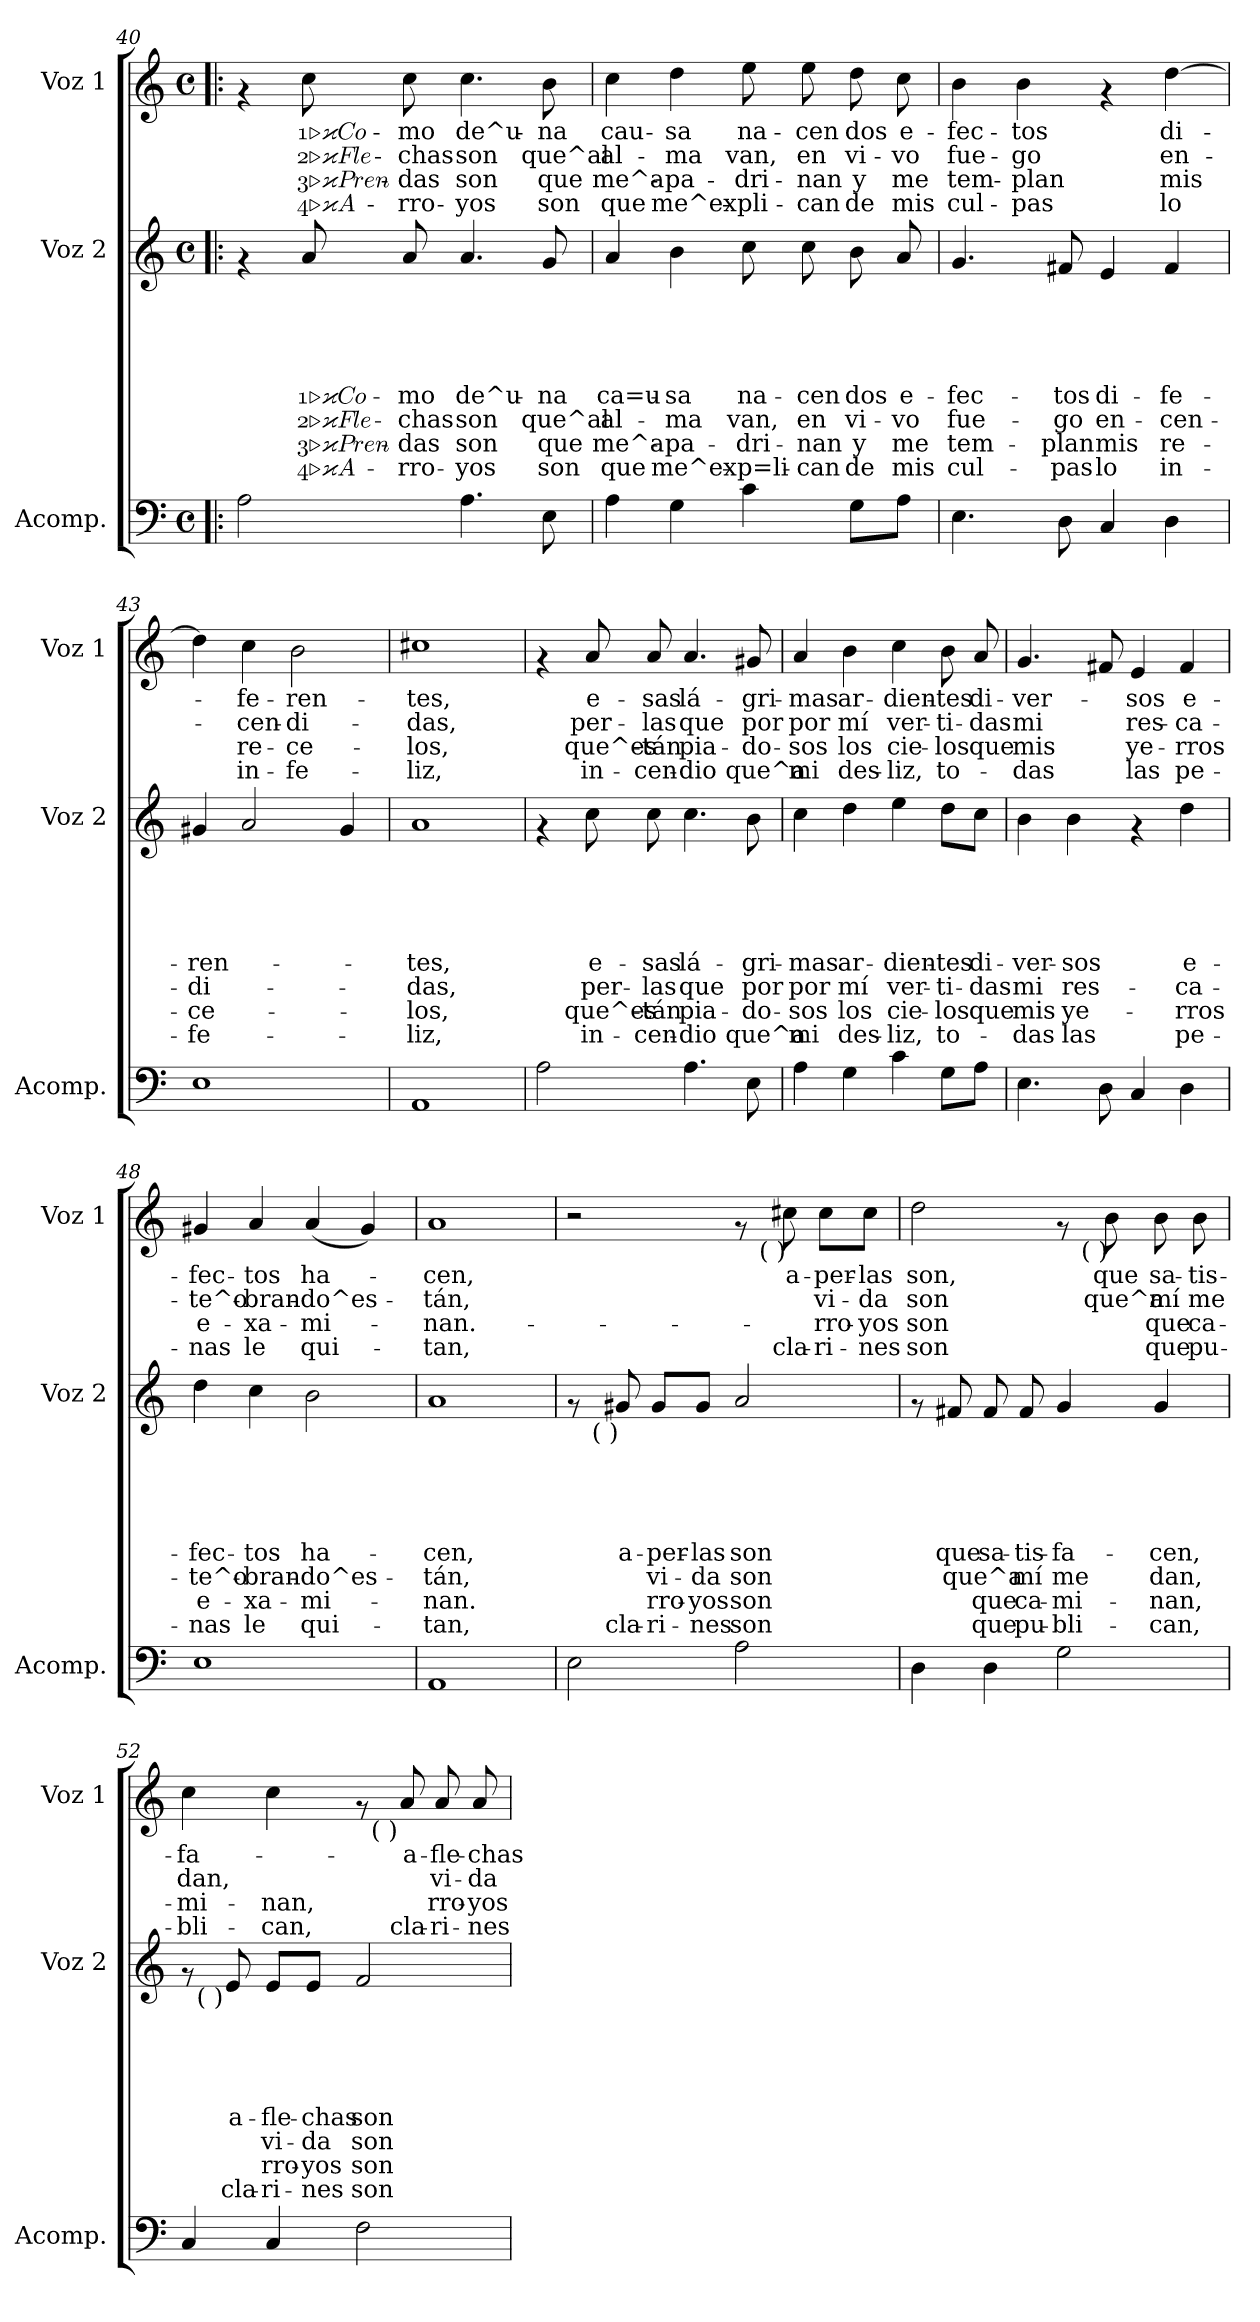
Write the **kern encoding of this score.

**kern	**kern	**text	**text	**text	**text	**text	**text	**text	**text	**kern	**text	**text	**text	**text
*part3	*part2	*part2	*part2	*part2	*part2	*part2	*part2	*part2	*part2	*part1	*part1	*part1	*part1	*part1
*staff3	*staff2	*staff2	*staff2	*staff2	*staff2	*staff2	*staff2	*staff2	*staff2	*staff1	*staff1	*staff1	*staff1	*staff1
*I"Acomp.	*I"Voz 2	*	*	*	*	*	*	*	*	*I"Voz 1	*	*	*	*
*I'Acomp.	*I'Voz 2	*	*	*	*	*	*	*	*	*I'Voz 1	*	*	*	*
!!LO:PB:g=z
*clefF4	*clefG2	*	*	*	*	*	*	*	*	*clefG2	*	*	*	*
*k[]	*k[]	*	*	*	*	*	*	*	*	*k[]	*	*	*	*
*C:	*C:	*	*	*	*	*	*	*	*	*C:	*	*	*	*
*M4/4	*M4/4	*	*	*	*	*	*	*	*	*M4/4	*	*	*	*
*met(c)	*met(c)	*	*	*	*	*	*	*	*	*met(c)	*	*	*	*
=40!|:	=40!|:	=40!|:	=40!|:	=40!|:	=40!|:	=40!|:	=40!|:	=40!|:	=40!|:	=40!|:	=40!|:	=40!|:	=40!|:	=40!|:
2A\	4rf	.	.	.	.	.	.	.	.	4rf	.	.	.	.
!	!	!	!	!	!	!LO:LY:b	!LO:LY:b	!LO:LY:b	!LO:LY:b	!	!LO:LY:b	!LO:LY:b	!LO:LY:b	!LO:LY:b
.	8a/	.	.	.	.	1.Co-	2.Fle-	3.Pren-	4.A-	8cc\	1.Co-	2.Fle-	3.Pren-	4.A-
!	!	!	!	!	!	!LO:LY:b	!LO:LY:b	!LO:LY:b	!LO:LY:b	!	!LO:LY:b	!LO:LY:b	!LO:LY:b	!LO:LY:b
.	8a/	.	.	.	.	-mo	-chas	-das	-rro-	8cc\	-mo	-chas	-das	-rro-
!	!	!	!	!	!	!LO:LY:b	!LO:LY:b	!LO:LY:b	!LO:LY:b	!	!LO:LY:b	!LO:LY:b	!LO:LY:b	!LO:LY:b
4.A\	4.a/	.	.	.	.	de^u-	son	son	-yos	4.cc\	de^u-	son	son	-yos
!	!	!	!	!	!	!LO:LY:b	!LO:LY:b	!LO:LY:b	!LO:LY:b	!	!LO:LY:b	!LO:LY:b	!LO:LY:b	!LO:LY:b
8E\	8g/	.	.	.	.	-na	que^al	que	son	8b\	-na	que^al	que	son
=41	=41	=41	=41	=41	=41	=41	=41	=41	=41	=41	=41	=41	=41	=41
!	!	!	!	!	!	!LO:LY:b	!LO:LY:b	!LO:LY:b	!LO:LY:b	!	!LO:LY:b	!LO:LY:b	!LO:LY:b	!LO:LY:b
4A\	4a/	.	.	.	.	ca=u-	al-	me^a-	que	4cc\	cau-	al-	me^a-	que
!	!	!	!	!	!	!LO:LY:b	!LO:LY:b	!LO:LY:b	!LO:LY:b	!	!LO:LY:b	!LO:LY:b	!LO:LY:b	!LO:LY:b
4G\	4b\	.	.	.	.	-sa	-ma	-pa-	me^ex-	4dd\	-sa	-ma	-pa-	me^ex-
!	!	!	!	!	!	!LO:LY:b	!LO:LY:b	!LO:LY:b	!LO:LY:b	!	!LO:LY:b	!LO:LY:b	!LO:LY:b	!LO:LY:b
4c\	8cc\	.	.	.	.	na-	van,	-dri-	-p=li-	8ee\	na-	van,	-dri-	-pli-
!	!	!	!	!	!	!LO:LY:b	!LO:LY:b	!LO:LY:b	!LO:LY:b	!	!LO:LY:b	!LO:LY:b	!LO:LY:b	!LO:LY:b
.	8cc\	.	.	.	.	-cen	en	-nan	-can	8ee\	-cen	en	-nan	-can
!	!	!	!	!	!	!LO:LY:b	!LO:LY:b	!LO:LY:b	!LO:LY:b	!	!LO:LY:b	!LO:LY:b	!LO:LY:b	!LO:LY:b
8G\L	8b\	.	.	.	.	dos	vi-	y	de	8dd\	dos	vi-	y	de
!	!	!	!	!	!	!LO:LY:b	!LO:LY:b	!LO:LY:b	!LO:LY:b	!	!LO:LY:b	!LO:LY:b	!LO:LY:b	!LO:LY:b
8A\J	8a/	.	.	.	.	e-	-vo	me	mis	8cc\	e-	-vo	me	mis
=42	=42	=42	=42	=42	=42	=42	=42	=42	=42	=42	=42	=42	=42	=42
!	!	!	!	!	!	!LO:LY:b	!LO:LY:b	!LO:LY:b	!LO:LY:b	!	!LO:LY:b	!LO:LY:b	!LO:LY:b	!LO:LY:b
4.E\	4.g/	.	.	.	.	-fec-	fue-	tem-	cul-	4b\	-fec-	fue-	tem-	cul-
!	!	!	!	!	!	!	!	!	!	!	!LO:LY:b	!LO:LY:b	!LO:LY:b	!LO:LY:b
.	.	.	.	.	.	.	.	.	.	4b\	-tos	-go	-plan	-pas
!	!	!	!	!	!	!LO:LY:b	!LO:LY:b	!LO:LY:b	!LO:LY:b	!	!	!	!	!
8D\	8f#X/	.	.	.	.	-tos	-go	-plan	-pas	.	.	.	.	.
!	!	!	!	!	!	!LO:LY:b	!LO:LY:b	!LO:LY:b	!LO:LY:b	!	!	!	!	!
4C/	4e/	.	.	.	.	di-	en-	mis	lo	4rf	.	.	.	.
!	!	!	!	!	!	!LO:LY:b	!LO:LY:b	!LO:LY:b	!LO:LY:b	!	!LO:LY:b	!LO:LY:b	!LO:LY:b	!LO:LY:b
4D\	4f#/	.	.	.	.	-fe-	-cen-	re-	in-	[<4dd\	di-	en-	mis	lo
!!LO:LB:g=z
=43	=43	=43	=43	=43	=43	=43	=43	=43	=43	=43	=43	=43	=43	=43
!	!	!	!	!	!	!LO:LY:b	!LO:LY:b	!LO:LY:b	!LO:LY:b	!	!	!	!	!
1E	4g#X/	.	.	.	.	-ren-	-di-	-ce-	-fe-	4dd\]	.	.	.	.
!	!	!	!	!	!	!	!	!	!	!	!LO:LY:b	!LO:LY:b	!LO:LY:b	!LO:LY:b
.	2a/	.	.	.	.	.	.	.	.	4cc\	-fe-	-cen-	re-	in-
!	!	!	!	!	!	!	!	!	!	!	!LO:LY:b	!LO:LY:b	!LO:LY:b	!LO:LY:b
.	.	.	.	.	.	.	.	.	.	2b\	-ren-	-di-	-ce-	-fe-
.	4g#/	.	.	.	.	.	.	.	.	.	.	.	.	.
=44	=44	=44	=44	=44	=44	=44	=44	=44	=44	=44	=44	=44	=44	=44
!	!	!	!	!	!	!LO:LY:b	!LO:LY:b	!LO:LY:b	!LO:LY:b	!	!LO:LY:b	!LO:LY:b	!LO:LY:b	!LO:LY:b
1AA	1a	.	.	.	.	-tes,	-das,	-los,	-liz,	1cc#X	-tes,	-das,	-los,	-liz,
=45	=45	=45	=45	=45	=45	=45	=45	=45	=45	=45	=45	=45	=45	=45
2A\	4rf	.	.	.	.	.	.	.	.	4rf	.	.	.	.
!	!	!	!	!	!	!LO:LY:b	!LO:LY:b	!LO:LY:b	!LO:LY:b	!	!LO:LY:b	!LO:LY:b	!LO:LY:b	!LO:LY:b
.	8cc\	.	.	.	.	e-	per-	que^es-	in-	8a/	e-	per-	que^es-	in-
!	!	!	!	!	!	!LO:LY:b	!LO:LY:b	!LO:LY:b	!LO:LY:b	!	!LO:LY:b	!LO:LY:b	!LO:LY:b	!LO:LY:b
.	8cc\	.	.	.	.	-sas	-las	-tán	-cen-	8a/	-sas	-las	-tán	-cen-
!	!	!	!	!	!	!LO:LY:b	!LO:LY:b	!LO:LY:b	!LO:LY:b	!	!LO:LY:b	!LO:LY:b	!LO:LY:b	!LO:LY:b
4.A\	4.cc\	.	.	.	.	lá-	que	pia-	-dio	4.a/	lá-	que	pia-	-dio
!	!	!	!	!	!	!LO:LY:b	!LO:LY:b	!LO:LY:b	!LO:LY:b	!	!LO:LY:b	!LO:LY:b	!LO:LY:b	!LO:LY:b
8E\	8b\	.	.	.	.	-gri-	por	-do-	que^a	8g#X/	-gri-	por	-do-	que^a
=46	=46	=46	=46	=46	=46	=46	=46	=46	=46	=46	=46	=46	=46	=46
!	!	!	!	!	!	!LO:LY:b	!LO:LY:b	!LO:LY:b	!LO:LY:b	!	!LO:LY:b	!LO:LY:b	!LO:LY:b	!LO:LY:b
4A\	4cc\	.	.	.	.	-mas	por	-sos	mi	4a/	-mas	por	-sos	mi
!	!	!	!	!	!	!LO:LY:b	!LO:LY:b	!LO:LY:b	!LO:LY:b	!	!LO:LY:b	!LO:LY:b	!LO:LY:b	!LO:LY:b
4G\	4dd\	.	.	.	.	ar-	mí	los	des-	4b\	ar-	mí	los	des-
!	!	!	!	!	!	!LO:LY:b	!LO:LY:b	!LO:LY:b	!LO:LY:b	!	!LO:LY:b	!LO:LY:b	!LO:LY:b	!LO:LY:b
4c\	4ee\	.	.	.	.	-dien-	ver-	cie-	-liz,	4cc\	-dien-	ver-	cie-	-liz,
!	!	!	!	!	!	!LO:LY:b	!LO:LY:b	!LO:LY:b	!LO:LY:b	!	!LO:LY:b	!LO:LY:b	!LO:LY:b	!LO:LY:b
8G\L	8dd\L	.	.	.	.	-tes	-ti-	-los	to-	8b\	-tes	-ti-	-los	to-
!	!	!	!	!	!	!LO:LY:b	!LO:LY:b	!LO:LY:b	!	!	!LO:LY:b	!LO:LY:b	!LO:LY:b	!
8A\J	8cc\J	.	.	.	.	di-	-das	que	.	8a/	di-	-das	que	.
!!LO:LB:g=z
=47	=47	=47	=47	=47	=47	=47	=47	=47	=47	=47	=47	=47	=47	=47
!	!	!	!	!	!	!LO:LY:b	!LO:LY:b	!LO:LY:b	!LO:LY:b	!	!LO:LY:b	!LO:LY:b	!LO:LY:b	!LO:LY:b
4.E\	4b\	.	.	.	.	-ver-	mi	mis	-das	4.g/	-ver-	mi	mis	-das
!	!	!	!	!	!	!LO:LY:b	!LO:LY:b	!LO:LY:b	!LO:LY:b	!	!	!	!	!
.	4b\	.	.	.	.	-sos	res-	ye-	las	.	.	.	.	.
8D\	.	.	.	.	.	.	.	.	.	8f#X/	.	.	.	.
!	!	!	!	!	!	!	!	!	!	!	!LO:LY:b	!LO:LY:b	!LO:LY:b	!LO:LY:b
4C/	4rf	.	.	.	.	.	.	.	.	4e/	-sos	res-	ye-	las
!	!	!	!	!	!	!LO:LY:b	!LO:LY:b	!LO:LY:b	!LO:LY:b	!	!LO:LY:b	!LO:LY:b	!LO:LY:b	!LO:LY:b
4D\	4dd\	.	.	.	.	e-	-ca-	-rros	pe-	4f#/	e-	-ca-	-rros	pe-
=48	=48	=48	=48	=48	=48	=48	=48	=48	=48	=48	=48	=48	=48	=48
!	!	!	!	!	!	!LO:LY:b	!LO:LY:b	!LO:LY:b	!LO:LY:b	!	!LO:LY:b	!LO:LY:b	!LO:LY:b	!LO:LY:b
1E	4dd\	.	.	.	.	-fec-	-te^o-	e-	-nas	4g#X/	-fec-	-te^o-	e-	-nas
!	!	!	!	!	!	!LO:LY:b	!LO:LY:b	!LO:LY:b	!LO:LY:b	!	!LO:LY:b	!LO:LY:b	!LO:LY:b	!LO:LY:b
.	4cc\	.	.	.	.	-tos	-bran-	-xa-	le	4a/	-tos	-bran-	-xa-	le
!	!	!	!	!	!	!LO:LY:b	!LO:LY:b	!LO:LY:b	!LO:LY:b	!	!LO:LY:b	!LO:LY:b	!LO:LY:b	!LO:LY:b
.	2b\	.	.	.	.	ha-	-do^es-	-mi-	qui-	(>4a/	ha-	-do^es-	-mi-	qui-
.	.	.	.	.	.	.	.	.	.	4g#/)	.	.	.	.
=49	=49	=49	=49	=49	=49	=49	=49	=49	=49	=49	=49	=49	=49	=49
!	!	!	!	!	!	!LO:LY:b	!LO:LY:b	!LO:LY:b	!LO:LY:b	!	!LO:LY:b	!LO:LY:b	!LO:LY:b	!LO:LY:b
1AA	1a	.	.	.	.	-cen,	-tán,	-nan.	-tan,	1a	-cen,	-tán,	-nan.-	-tan,
=50	=50	=50	=50	=50	=50	=50	=50	=50	=50	=50	=50	=50	=50	=50
*	*^	*	*	*	*	*	*	*	*	*^	*	*	*	*
2E\	8rf	16ryy	.	.	.	.	.	.	.	.	2r	2ryy	.	.	.	.
!	!	!LO:TX:b:t=( )	!	!	!	!	!	!	!	!	!	!	!	!	!	!
.	.	2...ryy	.	.	.	.	.	.	.	.	.	.	.	.	.	.
!	!	!	!	!	!	!	!LO:LY:b	!	!	!LO:LY:b	!	!	!	!	!	!
.	8g#X/	.	.	.	.	.	a-	.	.	cla-	.	.	.	.	.	.
!	!	!	!	!	!	!	!LO:LY:b	!LO:LY:b	!LO:LY:b	!LO:LY:b	!	!	!	!	!	!
.	8g#/L	.	.	.	.	.	-per-	vi-	rro-	-ri-	.	.	.	.	.	.
!	!	!	!	!	!	!	!LO:LY:b	!LO:LY:b	!LO:LY:b	!LO:LY:b	!	!	!	!	!	!
.	8g#/J	.	.	.	.	.	-las	-da	-yos	-nes	.	.	.	.	.	.
!	!	!	!	!	!	!	!LO:LY:b	!LO:LY:b	!LO:LY:b	!LO:LY:b	!	!	!	!	!	!
2A\	2a/	.	.	.	.	.	son	son	son	son	8rf	16ryy	.	.	.	.
!	!	!	!	!	!	!	!	!	!	!	!	!LO:TX:b:t=( )	!	!	!	!
.	.	.	.	.	.	.	.	.	.	.	.	4..ryy	.	.	.	.
!	!	!	!	!	!	!	!	!	!	!	!	!	!LO:LY:b	!	!	!LO:LY:b
.	.	.	.	.	.	.	.	.	.	.	8cc#X\	.	a-	.	.	cla-
!	!	!	!	!	!	!	!	!	!	!	!	!	!LO:LY:b	!LO:LY:b	!LO:LY:b	!LO:LY:b
.	.	.	.	.	.	.	.	.	.	.	8cc#\L	.	-per-	vi-	-rro-	-ri-
!	!	!	!	!	!	!	!	!	!	!	!	!	!LO:LY:b	!LO:LY:b	!LO:LY:b	!LO:LY:b
.	.	.	.	.	.	.	.	.	.	.	8cc#\J	.	-las	-da	-yos	-nes
!!LO:PB:g=z	!!
=51	=51	=51	=51	=51	=51	=51	=51	=51	=51	=51	=51	=51	=51	=51	=51	=51
!	!	!	!	!	!	!	!	!	!	!	!	!	!LO:LY:b	!LO:LY:b	!LO:LY:b	!LO:LY:b
*	*v	*v	*	*	*	*	*	*	*	*	*	*	*	*	*	*
4D\	8rf	.	.	.	.	.	.	.	.	2dd\	2ryy	son,	son	son	son
!	!	!	!	!	!	!LO:LY:b	!LO:LY:b	!	!	!	!	!	!	!	!
.	8f#X/	.	.	.	.	que	que^a	.	.	.	.	.	.	.	.
!	!	!	!	!	!	!LO:LY:b	!	!LO:LY:b	!LO:LY:b	!	!	!	!	!	!
4D\	8f#/	.	.	.	.	sa-	.	que	que	.	.	.	.	.	.
!	!	!	!	!	!	!LO:LY:b	!LO:LY:b	!LO:LY:b	!LO:LY:b	!	!	!	!	!	!
.	8f#/	.	.	.	.	-tis-	mí	ca-	pu-	.	.	.	.	.	.
!	!	!	!	!	!	!LO:LY:b	!LO:LY:b	!LO:LY:b	!LO:LY:b	!	!	!	!	!	!
2G\	4g/	.	.	.	.	-fa-	me	-mi-	-bli-	8rf	16ryy	.	.	.	.
!	!	!	!	!	!	!	!	!	!	!	!LO:TX:b:t=( )	!	!	!	!
.	.	.	.	.	.	.	.	.	.	.	4..ryy	.	.	.	.
!	!	!	!	!	!	!	!	!	!	!	!	!LO:LY:b	!LO:LY:b	!	!
.	.	.	.	.	.	.	.	.	.	8b\	.	que	que^a	.	.
!	!	!	!	!	!	!LO:LY:b	!LO:LY:b	!LO:LY:b	!LO:LY:b	!	!	!LO:LY:b	!LO:LY:b	!LO:LY:b	!LO:LY:b
.	4g/	.	.	.	.	-cen,	dan,	-nan,	-can,	8b\	.	sa-	mí	que	que
!	!	!	!	!	!	!	!	!	!	!	!	!LO:LY:b	!LO:LY:b	!LO:LY:b	!LO:LY:b
.	.	.	.	.	.	.	.	.	.	8b\	.	-tis-	me	ca-	pu-
=52	=52	=52	=52	=52	=52	=52	=52	=52	=52	=52	=52	=52	=52	=52	=52
!	!	!	!	!	!	!	!	!	!	!	!	!LO:LY:b	!LO:LY:b	!LO:LY:b	!LO:LY:b
*	*^	*	*	*	*	*	*	*	*	*	*	*	*	*	*
4C/	8rf	32ryy	.	.	.	.	.	.	.	.	4cc\	2ryy	-fa-	dan,	-mi-	-bli-
!	!	!LO:TX:b:t=( )	!	!	!	!	!	!	!	!	!	!	!	!	!	!
.	.	2ryy	.	.	.	.	.	.	.	.	.	.	.	.	.	.
!	!	!	!	!	!	!	!LO:LY:b	!	!	!LO:LY:b	!	!	!	!	!	!
.	8e/	.	.	.	.	.	a-	.	.	cla-	.	.	.	.	.	.
!	!	!	!	!	!	!	!LO:LY:b	!LO:LY:b	!LO:LY:b	!LO:LY:b	!	!	!	!	!LO:LY:b	!LO:LY:b
4C/	8e/L	.	.	.	.	.	-fle-	vi-	rro-	-ri-	4cc\	.	.	.	-nan,	-can,
!	!	!	!	!	!	!	!LO:LY:b	!LO:LY:b	!LO:LY:b	!LO:LY:b	!	!	!	!	!	!
.	8e/J	.	.	.	.	.	-chas	-da	-yos	-nes	.	.	.	.	.	.
!	!	!	!	!	!	!	!LO:LY:b	!LO:LY:b	!LO:LY:b	!LO:LY:b	!	!	!	!	!	!
2F\	2f/	.	.	.	.	.	son	son	son	son	8rf	32ryy	.	.	.	.
!	!	!	!	!	!	!	!	!	!	!	!	!LO:TX:b:t=( )	!	!	!	!
.	.	4...ryy	.	.	.	.	.	.	.	.	.	4...ryy	.	.	.	.
!	!	!	!	!	!	!	!	!	!	!	!	!	!LO:LY:b	!	!	!LO:LY:b
.	.	.	.	.	.	.	.	.	.	.	8a/	.	a-	.	.	cla-
!	!	!	!	!	!	!	!	!	!	!	!	!	!LO:LY:b	!LO:LY:b	!LO:LY:b	!LO:LY:b
.	.	.	.	.	.	.	.	.	.	.	8a/	.	-fle-	vi-	rro-	-ri-
!	!	!	!	!	!	!	!	!	!	!	!	!	!LO:LY:b	!LO:LY:b	!LO:LY:b	!LO:LY:b
.	.	.	.	.	.	.	.	.	.	.	8a/	.	-chas	-da	-yos	-nes
*	*v	*v	*	*	*	*	*	*	*	*	*	*	*	*	*	*
*	*	*	*	*	*	*	*	*	*	*v	*v	*	*	*	*
=	=	=	=	=	=	=	=	=	=	=	=	=	=	=
*-	*-	*-	*-	*-	*-	*-	*-	*-	*-	*-	*-	*-	*-	*-
